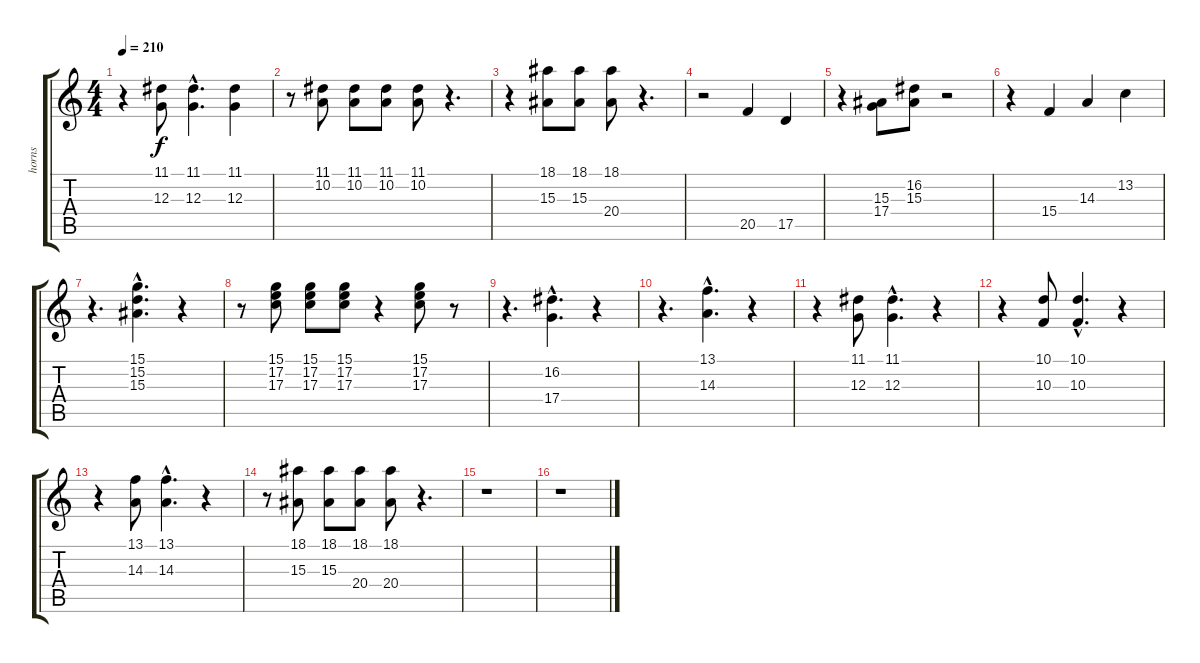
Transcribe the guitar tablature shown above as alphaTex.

\track ("horns               " "horns     ") {instrument frenchhorn}
\staff {score tabs}
\tuning (E4 B3 G3 D3 A2 E2) {hide}
\ts (4 4)
\tempo 210
\clef g2
\ks c
r.4{dy f} (11.1 12.3).8 (11.1{hac} 12.3{hac}).4{d} (11.1 12.3).4 |
r.8 (11.1 10.2).8 (11.1 10.2).8 (11.1 10.2).8 (11.1 10.2).8 r.4{d} |
r.4 (18.1 15.3).8 (18.1 15.3).8 (18.1 20.4).8 r.4{d} |
r.2 20.5.4 17.5.4 |
r.4 (15.3 17.4).8 (16.2 15.3).8 r.2 |
r.4 15.4.4 14.3.4 13.2.4 |
r.4{d} (15.1{hac} 15.2{hac} 15.3{hac}).4{d} r.4 |
r.8 (15.1 17.2 17.3).8 (15.1 17.2 17.3).8 (15.1 17.2 17.3).8 r.4 (15.1 17.2 17.3).8 r.8 |
r.4{d} (16.2{hac} 17.4{hac}).4{d} r.4 |
r.4{d} (13.1{hac} 14.3{hac}).4{d} r.4 |
r.4 (11.1 12.3).8 (11.1{hac} 12.3{hac}).4{d} r.4 |
r.4 (10.1 10.3).8 (10.1{hac} 10.3{hac}).4{d} r.4 |
r.4 (13.1 14.3).8 (13.1{hac} 14.3{hac}).4{d} r.4 |
r.8 (18.1 15.3).8 (18.1 15.3).8 (18.1 20.4).8 (18.1 20.4).8 r.4{d} |
r.1 |
r.1
